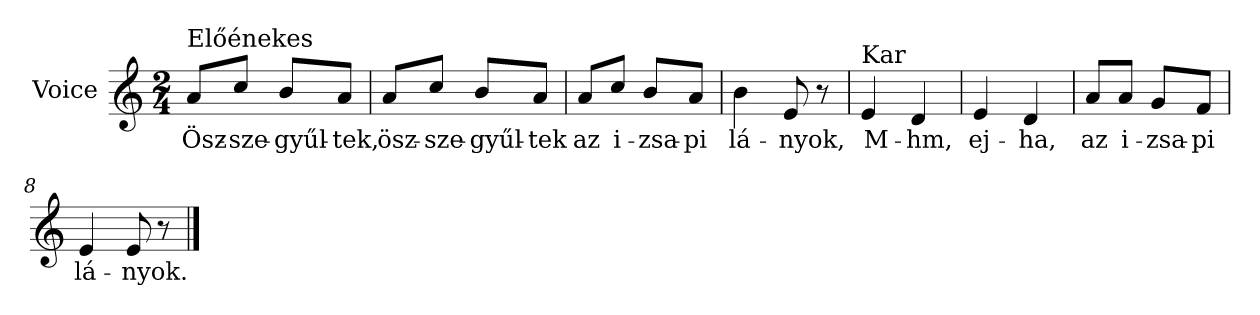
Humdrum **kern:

**kern	**text
*part1	*part1
*staff1	*staff1
*I"Voice	*
*clefG2	*
*k[]	*
*C:	*
*M2/4	*
=1	=1
!LO:TX:a:t=Előénekes	!
8a/L	Ösz-
8cc/J	-sze-
8b/L	-gyűl-
8a/J	-tek,
=2	=2
8a/L	ösz-
8cc/J	-sze-
8b/L	-gyűl-
8a/J	-tek
=3	=3
8a/L	az
8cc/J	i-
8b/L	-zsa-
8a/J	-pi
=4	=4
4b\	lá-
8e/	-nyok,
8r	.
=5	=5
!LO:TX:a:t=Kar	!
4e/	M-
4d/	-hm,
=6	=6
4e/	ej-
4d/	-ha,
!!LO:LB:g=z
=7	=7
8a/L	az
8a/J	i-
8g/L	-zsa-
8f/J	-pi
=8	=8
4e/	lá-
8e/	-nyok.-
8r	.
==	==
*-	*-
